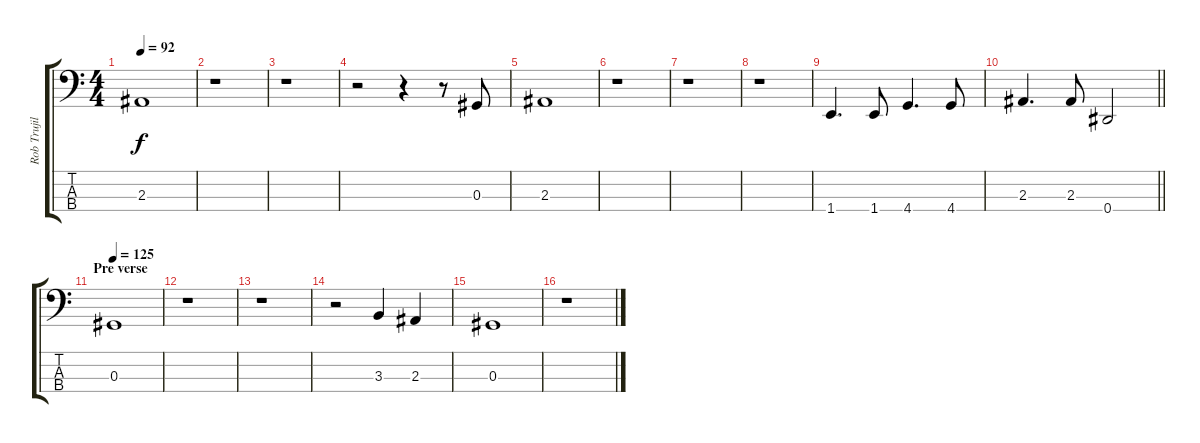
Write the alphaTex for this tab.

\track ("Rob Trujillo" "Rob Trujil") {instrument electricbassfinger}
\staff {score tabs}
\tuning (Gb2 Db2 Ab1 Eb1) {hide}
\ts (4 4)
\tempo 92
\clef f4
\ks c
2.3.1{dy f} |
r.1 |
r.1 |
r.2 r.4 r.8 0.3.8 |
2.3.1 |
r.1 |
r.1 |
r.1 |
1.4.4{d} 1.4.8 4.4.4{d} 4.4.8 |
\barLineRight lightlight
2.3.4{d} 2.3.8 0.4.2 |
\section ("" "Pre verse")
\tempo 125
0.3.1 |
r.1 |
r.1 |
r.2 3.3.4 2.3.4 |
0.3.1 |
r.1
